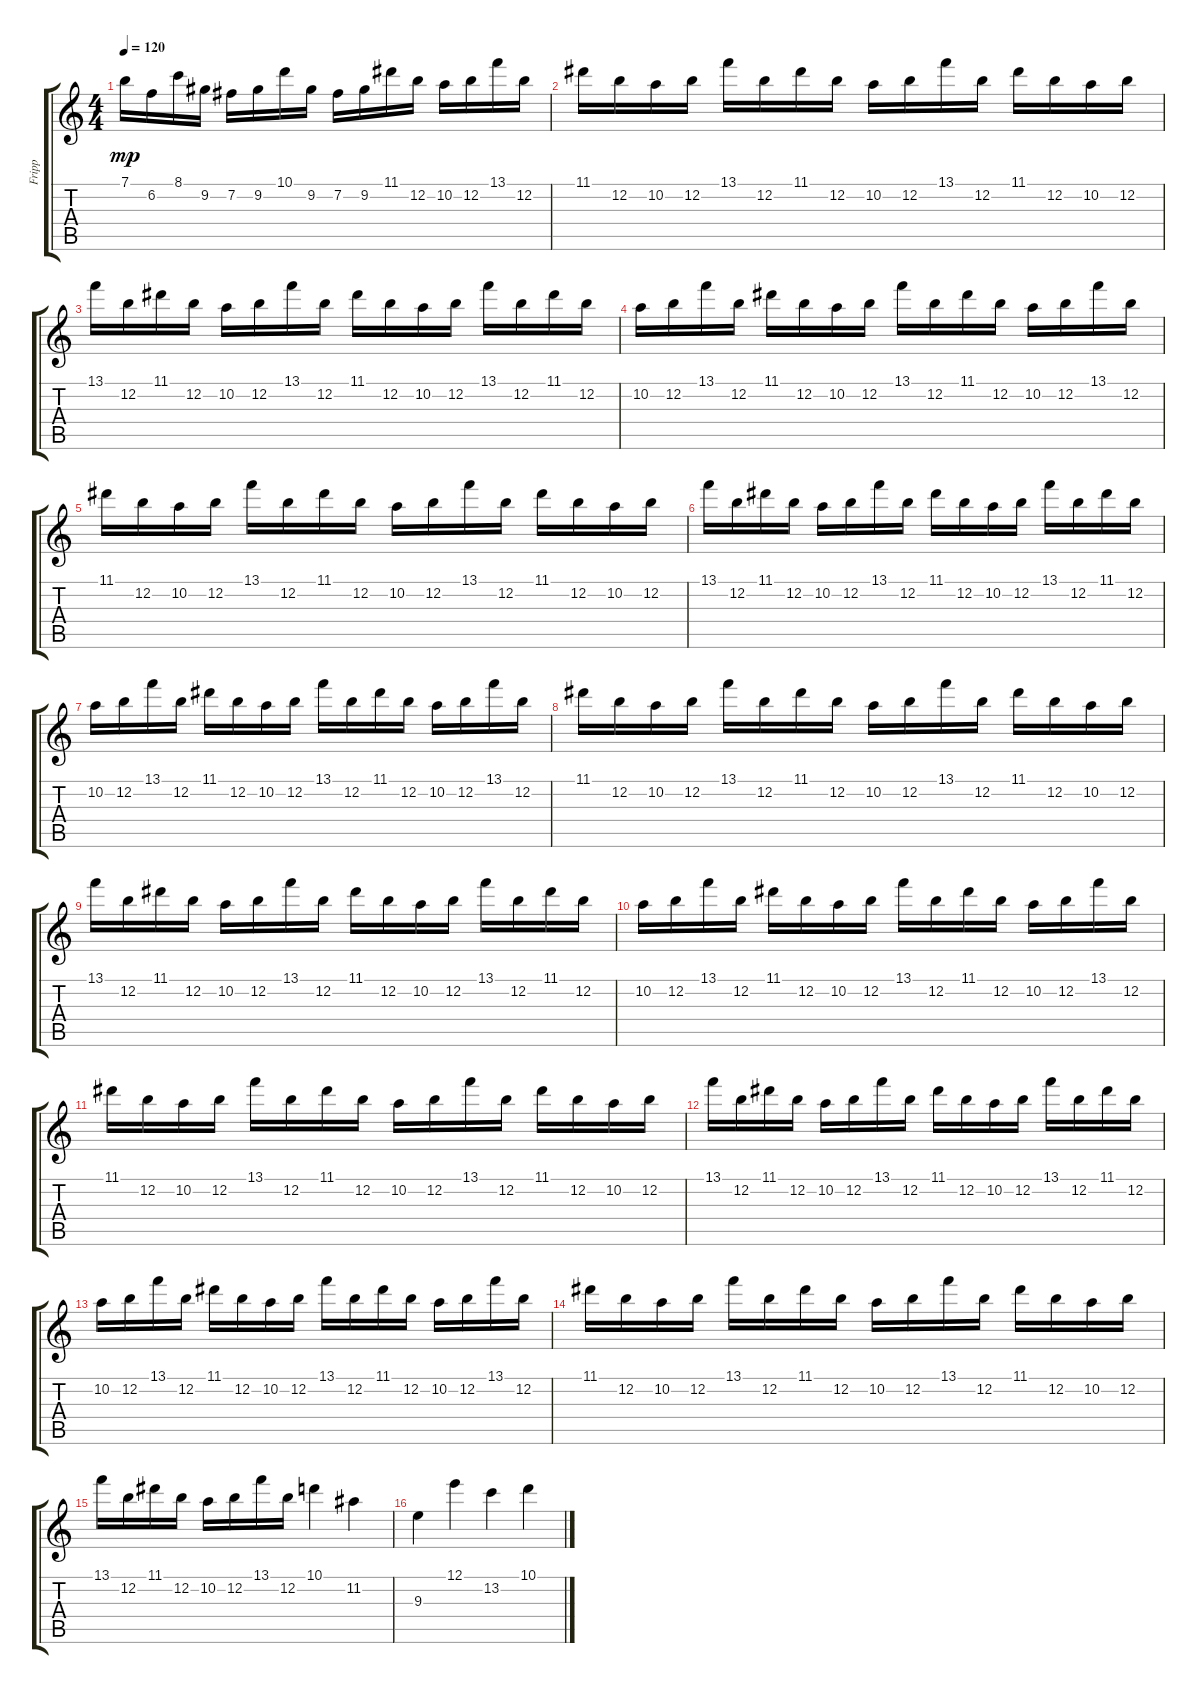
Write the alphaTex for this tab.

\track ("Fripp" "Fripp") {instrument acousticguitarnylon}
\staff {score tabs}
\tuning (E4 B3 G3 D3 A2 E2) {hide}
\ts (4 4)
\tempo 120
\clef g2
\ks c
7.1.16{dy mp} 6.2.16 8.1.16 9.2.16 7.2.16 9.2.16 10.1.16 9.2.16 7.2.16 9.2.16 11.1.16 12.2.16 10.2.16 12.2.16 13.1.16 12.2.16 |
11.1.16 12.2.16 10.2.16 12.2.16 13.1.16 12.2.16 11.1.16 12.2.16 10.2.16 12.2.16 13.1.16 12.2.16 11.1.16 12.2.16 10.2.16 12.2.16 |
13.1.16 12.2.16 11.1.16 12.2.16 10.2.16 12.2.16 13.1.16 12.2.16 11.1.16 12.2.16 10.2.16 12.2.16 13.1.16 12.2.16 11.1.16 12.2.16 |
10.2.16 12.2.16 13.1.16 12.2.16 11.1.16 12.2.16 10.2.16 12.2.16 13.1.16 12.2.16 11.1.16 12.2.16 10.2.16 12.2.16 13.1.16 12.2.16 |
11.1.16 12.2.16 10.2.16 12.2.16 13.1.16 12.2.16 11.1.16 12.2.16 10.2.16 12.2.16 13.1.16 12.2.16 11.1.16 12.2.16 10.2.16 12.2.16 |
13.1.16 12.2.16 11.1.16 12.2.16 10.2.16 12.2.16 13.1.16 12.2.16 11.1.16 12.2.16 10.2.16 12.2.16 13.1.16 12.2.16 11.1.16 12.2.16 |
10.2.16 12.2.16 13.1.16 12.2.16 11.1.16 12.2.16 10.2.16 12.2.16 13.1.16 12.2.16 11.1.16 12.2.16 10.2.16 12.2.16 13.1.16 12.2.16 |
11.1.16 12.2.16 10.2.16 12.2.16 13.1.16 12.2.16 11.1.16 12.2.16 10.2.16 12.2.16 13.1.16 12.2.16 11.1.16 12.2.16 10.2.16 12.2.16 |
13.1.16 12.2.16 11.1.16 12.2.16 10.2.16 12.2.16 13.1.16 12.2.16 11.1.16 12.2.16 10.2.16 12.2.16 13.1.16 12.2.16 11.1.16 12.2.16 |
10.2.16 12.2.16 13.1.16 12.2.16 11.1.16 12.2.16 10.2.16 12.2.16 13.1.16 12.2.16 11.1.16 12.2.16 10.2.16 12.2.16 13.1.16 12.2.16 |
11.1.16 12.2.16 10.2.16 12.2.16 13.1.16 12.2.16 11.1.16 12.2.16 10.2.16 12.2.16 13.1.16 12.2.16 11.1.16 12.2.16 10.2.16 12.2.16 |
13.1.16 12.2.16 11.1.16 12.2.16 10.2.16 12.2.16 13.1.16 12.2.16 11.1.16 12.2.16 10.2.16 12.2.16 13.1.16 12.2.16 11.1.16 12.2.16 |
10.2.16 12.2.16 13.1.16 12.2.16 11.1.16 12.2.16 10.2.16 12.2.16 13.1.16 12.2.16 11.1.16 12.2.16 10.2.16 12.2.16 13.1.16 12.2.16 |
11.1.16 12.2.16 10.2.16 12.2.16 13.1.16 12.2.16 11.1.16 12.2.16 10.2.16 12.2.16 13.1.16 12.2.16 11.1.16 12.2.16 10.2.16 12.2.16 |
13.1.16 12.2.16 11.1.16 12.2.16 10.2.16 12.2.16 13.1.16 12.2.16 10.1.4 11.2.4 |
9.3.4 12.1.4 13.2.4 10.1.4
